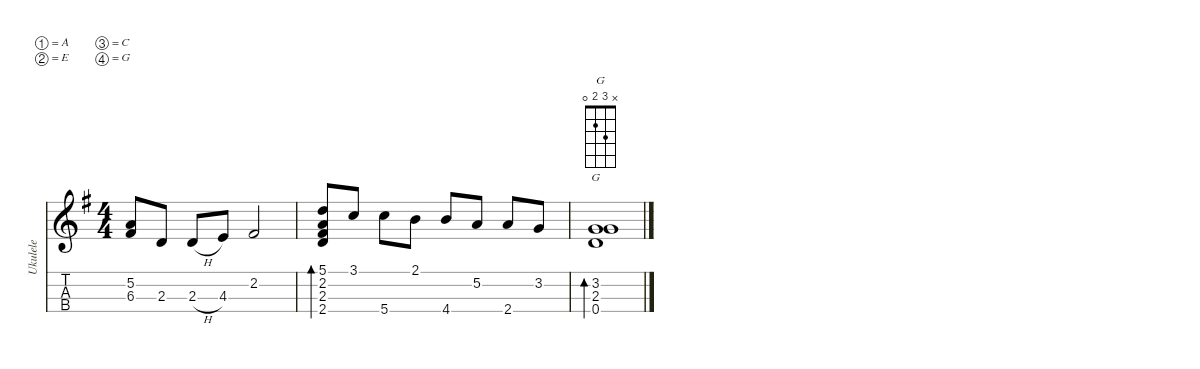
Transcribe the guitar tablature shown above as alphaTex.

\defaultSystemsLayout 4
\hideDynamics
\bracketExtendMode nobrackets
\otherSystemsTrackNameOrientation horizontal
\defaultBarNumberDisplay Hide
\track ("Ukulele" "Ukulele") {defaultSystemsLayout 4 instrument acousticguitarnylon}
\staff {score tabs}
\tuning (A4 E4 C4 G4)
\displaytranspose 0
\chord ("G" x 3 2 0)
\ts (4 4)
\tempo (95 hide)
\clef g2
\ks g
(6.3{acc #} 5.2{acc forcenatural}).8{dy mf beam Up} 2.3{acc forcenatural}.8{beam Up} 2.3{h acc forcenatural}.8{beam Up} 4.3{acc forcenatural}.8{beam Up} 2.2{acc #}.2{beam Up} |
(2.3{acc forcenatural} 2.2{acc #} 2.4{acc forcenatural} 5.1{acc forcenatural}).8{bd 30 beam Up} 3.1{acc forcenatural}.8{beam Up} 5.4{acc forcenatural}.8{beam Down} 2.1{acc forcenatural}.8{beam Down} 4.4{acc forcenatural}.8{beam Up} 5.2{acc forcenatural}.8{beam Up} 2.4{acc forcenatural}.8{beam Up} 3.2{acc forcenatural}.8{beam Up} |
(3.2{acc forcenatural} 0.4{acc forcenatural} 2.3{acc forcenatural}).1{bd 30 ch "G" beam Up}
